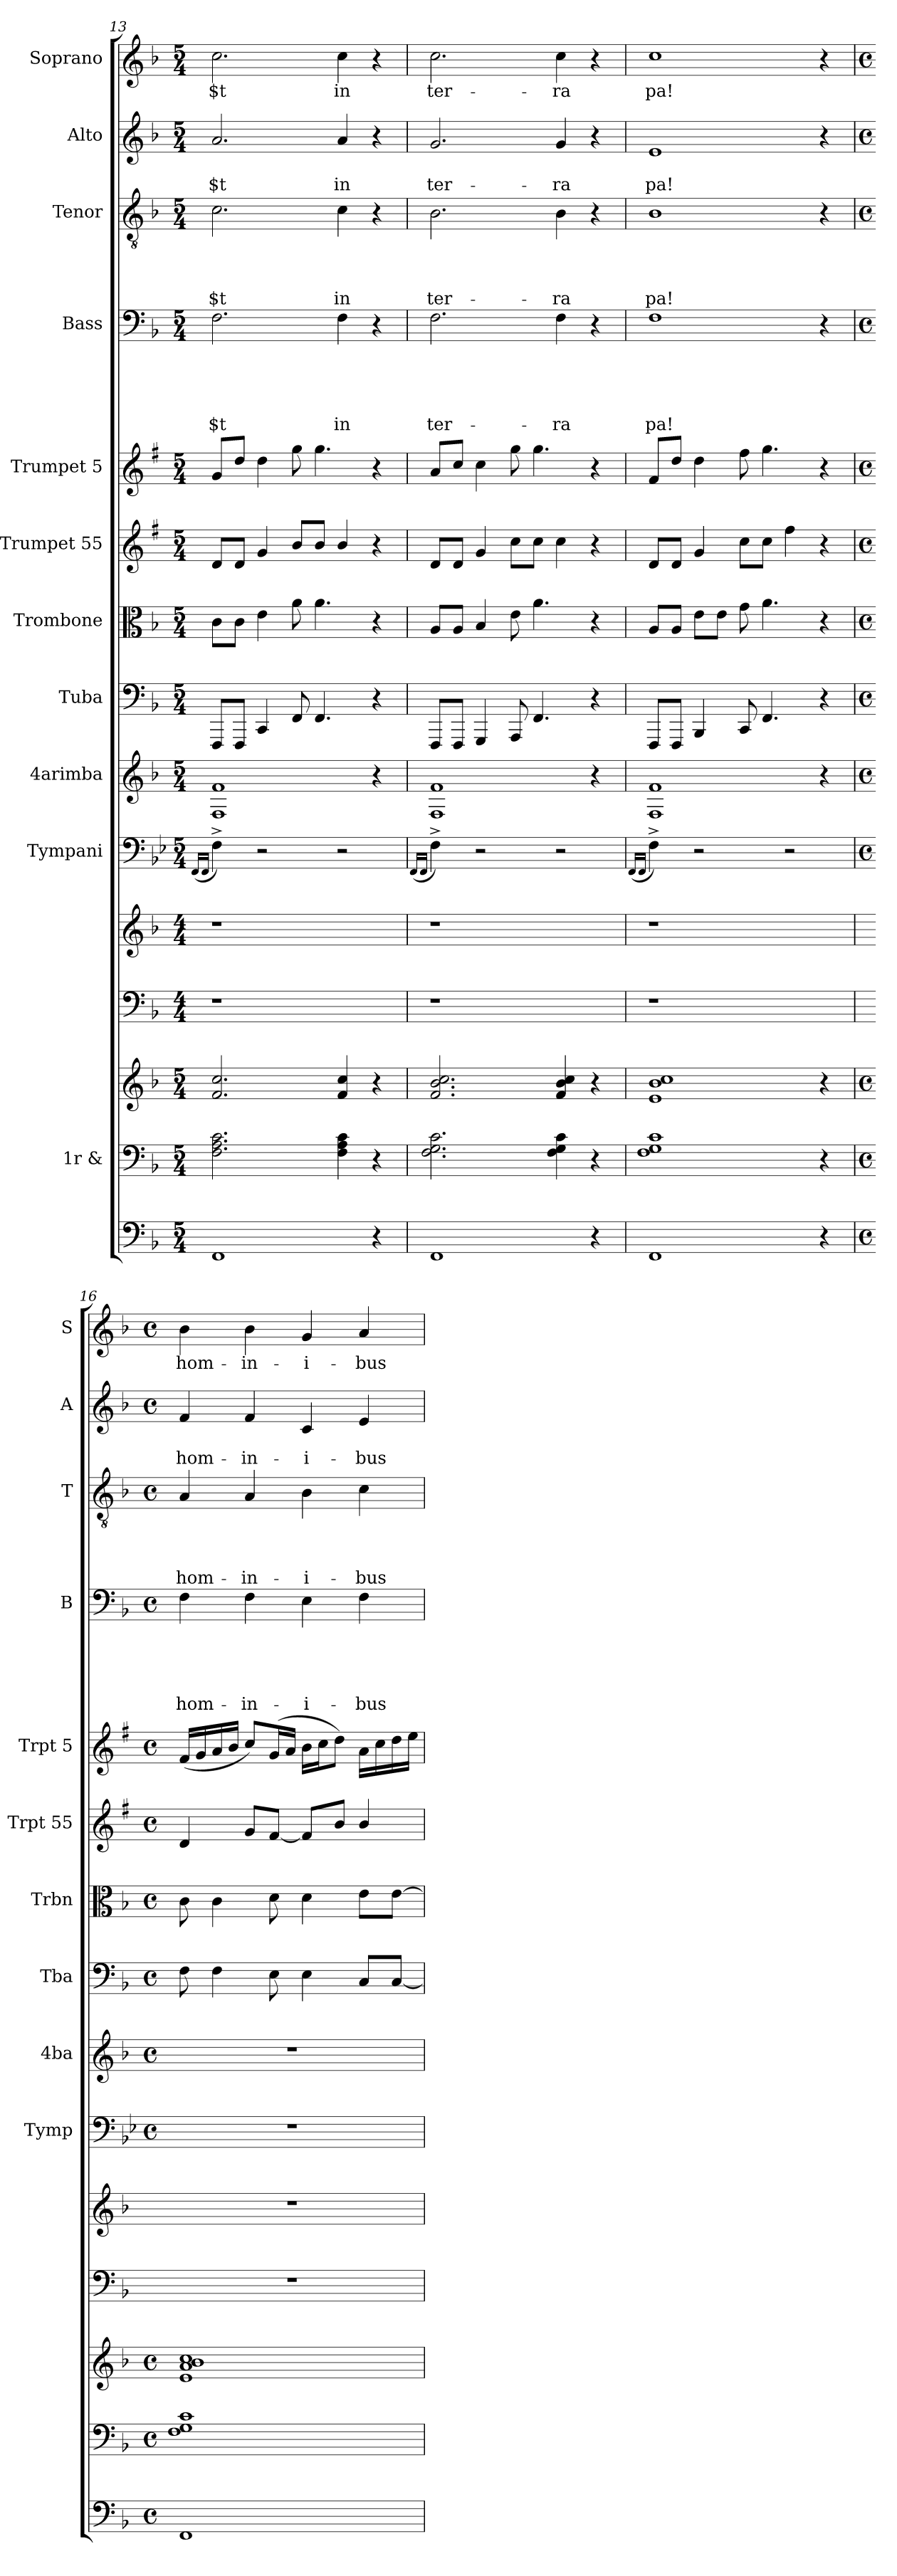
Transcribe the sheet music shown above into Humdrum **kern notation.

**kern	**kern	**kern	**kern	**kern	**kern	**kern	**kern	**kern	**kern	**kern	**kern	**text	**text	**text	**text	**text	**kern	**text	**text	**text	**text	**kern	**text	**text	**kern	**text
*part14	*part13	*part13	*part12	*part11	*part10	*part9	*part8	*part7	*part6	*part5	*part4	*part4	*part4	*part4	*part4	*part4	*part3	*part3	*part3	*part3	*part3	*part2	*part2	*part2	*part1	*part1
*staff15	*staff14	*staff13	*staff12	*staff11	*staff10	*staff9	*staff8	*staff7	*staff6	*staff5	*staff4	*staff4	*staff4	*staff4	*staff4	*staff4	*staff3	*staff3	*staff3	*staff3	*staff3	*staff2	*staff2	*staff2	*staff1	*staff1
*	*I"1r &	*	*	*	*I"Tympani	*I"4arimba	*I"Tuba	*I"Trombone	*I"Trumpet 55	*I"Trumpet 5	*I"Bass	*	*	*	*	*	*I"Tenor	*	*	*	*	*I"Alto	*	*	*I"Soprano	*
*	*	*	*	*	*I'Tymp	*I'4ba	*I'Tba	*I'Trbn	*I'Trpt 55	*I'Trpt 5	*I'B	*	*	*	*	*	*I'T	*	*	*	*	*I'A	*	*	*I'S	*
*clefF4	*clefF4	*clefG2	*clefF4	*clefG2	*clefF4	*clefG2	*clefF4	*clefC3	*clefG2	*clefG2	*clefF4	*	*	*	*	*	*clefGv2	*	*	*	*	*clefG2	*	*	*clefG2	*
*	*	*	*	*	*	*	*	*	*ITrd1c2	*ITrd1c2	*	*	*	*	*	*	*	*	*	*	*	*	*	*	*	*
*k[b-]	*k[b-]	*k[b-]	*k[b-]	*k[b-]	*k[b-e-]	*k[b-]	*k[b-]	*k[b-]	*k[b-]	*k[b-]	*k[b-]	*	*	*	*	*	*k[b-]	*	*	*	*	*k[b-]	*	*	*k[b-]	*
*F:	*F:	*F:	*F:	*F:	*B-:	*F:	*F:	*F:	*F:	*F:	*F:	*	*	*	*	*	*F:	*	*	*	*	*F:	*	*	*F:	*
*M5/4	*M5/4	*M5/4	*M4/4	*M4/4	*M5/4	*M5/4	*M5/4	*M5/4	*M5/4	*M5/4	*M5/4	*	*	*	*	*	*M5/4	*	*	*	*	*M5/4	*	*	*M5/4	*
=13	=13	=13	=13	=13	=13	=13	=13	=13	=13	=13	=13	=13	=13	=13	=13	=13	=13	=13	=13	=13	=13	=13	=13	=13	=13	=13
.	.	.	.	.	(>16qFF/LL	.	.	.	.	.	.	.	.	.	.	.	.	.	.	.	.	.	.	.	.	.
.	.	.	.	.	16qFF/JJ	.	.	.	.	.	.	.	.	.	.	.	.	.	.	.	.	.	.	.	.	.
!	!	!	!	!	!	!	!	!	!	!	!	!	!	!	!	!LO:LY:b	!	!	!	!	!LO:LY:b	!	!	!LO:LY:b	!	!LO:LY:b
1FF	2.F\ 2.A\ 2.c\	2.f/ 2.cc/	1r	1r	4F^>\)	1F 1f	8FFF/L	8c\L	8c/L	8f/L	2.F\	.	.	.	.	$t	2.c\	.	.	.	$t	2.a/	.	$t	2.cc\	$t
.	.	.	.	.	.	.	8FFF/J	8c\J	8c/J	8cc/J	.	.	.	.	.	.	.	.	.	.	.	.	.	.	.	.
.	.	.	.	.	2r	.	4CC/	4e\	4f/	4cc\	.	.	.	.	.	.	.	.	.	.	.	.	.	.	.	.
.	.	.	.	.	.	.	8FF/	8a\	8a/L	8ff\	.	.	.	.	.	.	.	.	.	.	.	.	.	.	.	.
.	.	.	.	.	.	.	4.FF/	4.a\	8a/J	4.ff\	.	.	.	.	.	.	.	.	.	.	.	.	.	.	.	.
!	!	!	!	!	!	!	!	!	!	!	!	!	!	!	!	!LO:LY:b	!	!	!	!	!LO:LY:b	!	!	!LO:LY:b	!	!LO:LY:b
.	4F\ 4A\ 4c\	4f/ 4cc/	.	.	2r	.	.	.	4a/	.	4F\	.	.	.	.	in	4c\	.	.	.	in	4a/	.	in	4cc\	in
4r	4r	4r	4ryy	4ryy	.	4r	4r	4r	4r	4r	4r	.	.	.	.	.	4r	.	.	.	.	4r	.	.	4r	.
!!LO:PB:g=z
=14	=14	=14	=14	=14	=14	=14	=14	=14	=14	=14	=14	=14	=14	=14	=14	=14	=14	=14	=14	=14	=14	=14	=14	=14	=14	=14
.	.	.	.	.	(>16qFF/LL	.	.	.	.	.	.	.	.	.	.	.	.	.	.	.	.	.	.	.	.	.
.	.	.	.	.	16qFF/JJ	.	.	.	.	.	.	.	.	.	.	.	.	.	.	.	.	.	.	.	.	.
!	!	!	!	!	!	!	!	!	!	!	!	!	!	!	!	!LO:LY:b	!	!	!	!	!LO:LY:b	!	!	!LO:LY:b	!	!LO:LY:b
1FF	2.F\ 2.G\ 2.c\	2.f/ 2.b-/ 2.cc/	1r	1r	4F^>\)	1F 1f	8FFF/L	8A/L	8c/L	8g/L	2.F\	.	.	.	.	ter-	2.B-\	.	.	.	ter-	2.g/	.	ter-	2.cc\	ter-
.	.	.	.	.	.	.	8FFF/J	8A/J	8c/J	8b-/J	.	.	.	.	.	.	.	.	.	.	.	.	.	.	.	.
.	.	.	.	.	2r	.	4GGG/	4B-/	4f/	4b-\	.	.	.	.	.	.	.	.	.	.	.	.	.	.	.	.
.	.	.	.	.	.	.	8AAA/	8e\	8b-\L	8ff\	.	.	.	.	.	.	.	.	.	.	.	.	.	.	.	.
.	.	.	.	.	.	.	4.FF/	4.a\	8b-\J	4.ff\	.	.	.	.	.	.	.	.	.	.	.	.	.	.	.	.
!	!	!	!	!	!	!	!	!	!	!	!	!	!	!	!	!LO:LY:b	!	!	!	!	!LO:LY:b	!	!	!LO:LY:b	!	!LO:LY:b
.	4F\ 4G\ 4c\	4f/ 4b-/ 4cc/	.	.	2r	.	.	.	4b-\	.	4F\	.	.	.	.	-ra	4B-\	.	.	.	-ra	4g/	.	-ra	4cc\	-ra
4r	4r	4r	4ryy	4ryy	.	4r	4r	4r	4r	4r	4r	.	.	.	.	.	4r	.	.	.	.	4r	.	.	4r	.
=15	=15	=15	=15	=15	=15	=15	=15	=15	=15	=15	=15	=15	=15	=15	=15	=15	=15	=15	=15	=15	=15	=15	=15	=15	=15	=15
.	.	.	.	.	(>16qFF/LL	.	.	.	.	.	.	.	.	.	.	.	.	.	.	.	.	.	.	.	.	.
.	.	.	.	.	16qFF/JJ	.	.	.	.	.	.	.	.	.	.	.	.	.	.	.	.	.	.	.	.	.
!	!	!	!	!	!	!	!	!	!	!	!	!	!	!	!	!LO:LY:b	!	!	!	!	!LO:LY:b	!	!	!LO:LY:b	!	!LO:LY:b
1FF	1F 1G 1c	1e 1b- 1cc	1r	1r	4F^>\)	1F 1f	8FFF/L	8A/L	8c/L	8e/L	1F	.	.	.	.	pa!	1B-	.	.	.	pa!	1e	.	pa!	1cc	pa!
.	.	.	.	.	.	.	8FFF/J	8A/J	8c/J	8cc/J	.	.	.	.	.	.	.	.	.	.	.	.	.	.	.	.
.	.	.	.	.	2r	.	4BBB-/	8e\L	4f/	4cc\	.	.	.	.	.	.	.	.	.	.	.	.	.	.	.	.
.	.	.	.	.	.	.	.	8e\J	.	.	.	.	.	.	.	.	.	.	.	.	.	.	.	.	.	.
.	.	.	.	.	.	.	8CC/	8g\	8b-\L	8ee\	.	.	.	.	.	.	.	.	.	.	.	.	.	.	.	.
.	.	.	.	.	.	.	4.FF/	4.a\	8b-\J	4.ff\	.	.	.	.	.	.	.	.	.	.	.	.	.	.	.	.
.	.	.	.	.	2r	.	.	.	4ee\	.	.	.	.	.	.	.	.	.	.	.	.	.	.	.	.	.
4r	4r	4r	4ryy	4ryy	.	4r	4r	4r	4r	4r	4r	.	.	.	.	.	4r	.	.	.	.	4r	.	.	4r	.
=16	=16	=16	=16	=16	=16	=16	=16	=16	=16	=16	=16	=16	=16	=16	=16	=16	=16	=16	=16	=16	=16	=16	=16	=16	=16	=16
*M4/4	*M4/4	*M4/4	*	*	*M4/4	*M4/4	*M4/4	*M4/4	*M4/4	*M4/4	*M4/4	*	*	*	*	*	*M4/4	*	*	*	*	*M4/4	*	*	*M4/4	*
*met(c)	*met(c)	*met(c)	*	*	*met(c)	*met(c)	*met(c)	*met(c)	*met(c)	*met(c)	*met(c)	*	*	*	*	*	*met(c)	*	*	*	*	*met(c)	*	*	*met(c)	*
!	!	!	!	!	!	!	!	!	!	!	!	!	!	!	!	!LO:LY:b	!	!	!	!	!LO:LY:b	!	!	!LO:LY:b	!	!LO:LY:b
1FF	1F 1G 1c	1e 1a 1b- 1cc	1r	1r	1r	1r	8F\	8c\	4c/	(<16e/LL	4F\	.	.	.	.	hom-	4A/	.	.	.	hom-	4f/	.	hom-	4b-\	hom-
.	.	.	.	.	.	.	.	.	.	16f/	.	.	.	.	.	.	.	.	.	.	.	.	.	.	.	.
.	.	.	.	.	.	.	4F\	4c\	.	16g/	.	.	.	.	.	.	.	.	.	.	.	.	.	.	.	.
.	.	.	.	.	.	.	.	.	.	16a/JJ	.	.	.	.	.	.	.	.	.	.	.	.	.	.	.	.
!	!	!	!	!	!	!	!	!	!	!	!	!	!	!	!	!LO:LY:b	!	!	!	!	!LO:LY:b	!	!	!LO:LY:b	!	!LO:LY:b
.	.	.	.	.	.	.	.	.	8f/L	8b-/L)	4F\	.	.	.	.	-in-	4A/	.	.	.	-in-	4f/	.	-in-	4b-\	-in-
.	.	.	.	.	.	.	8E\	8d\	[<8e/J	(>16f/L	.	.	.	.	.	.	.	.	.	.	.	.	.	.	.	.
.	.	.	.	.	.	.	.	.	.	16g/JJ	.	.	.	.	.	.	.	.	.	.	.	.	.	.	.	.
!	!	!	!	!	!	!	!	!	!	!	!	!	!	!	!	!LO:LY:b	!	!	!	!	!LO:LY:b	!	!	!LO:LY:b	!	!LO:LY:b
.	.	.	.	.	.	.	4E\	4d\	8e/L]	16a\LL	4E\	.	.	.	.	-i-	4B-\	.	.	.	-i-	4c/	.	-i-	4g/	-i-
.	.	.	.	.	.	.	.	.	.	16b-\J	.	.	.	.	.	.	.	.	.	.	.	.	.	.	.	.
.	.	.	.	.	.	.	.	.	8a/J	8cc\J)	.	.	.	.	.	.	.	.	.	.	.	.	.	.	.	.
!	!	!	!	!	!	!	!	!	!	!	!	!	!	!	!	!LO:LY:b	!	!	!	!	!LO:LY:b	!	!	!LO:LY:b	!	!LO:LY:b
.	.	.	.	.	.	.	8C/L	8e\L	4a/	16g\LL	4F\	.	.	.	.	-bus	4c\	.	.	.	-bus	4e/	.	-bus	4a/	-bus
.	.	.	.	.	.	.	.	.	.	16b-\	.	.	.	.	.	.	.	.	.	.	.	.	.	.	.	.
.	.	.	.	.	.	.	[<8C/J	[>8e\J	.	16cc\	.	.	.	.	.	.	.	.	.	.	.	.	.	.	.	.
.	.	.	.	.	.	.	.	.	.	16dd\JJ	.	.	.	.	.	.	.	.	.	.	.	.	.	.	.	.
=	=	=	=	=	=	=	=	=	=	=	=	=	=	=	=	=	=	=	=	=	=	=	=	=	=	=
*-	*-	*-	*-	*-	*-	*-	*-	*-	*-	*-	*-	*-	*-	*-	*-	*-	*-	*-	*-	*-	*-	*-	*-	*-	*-	*-
